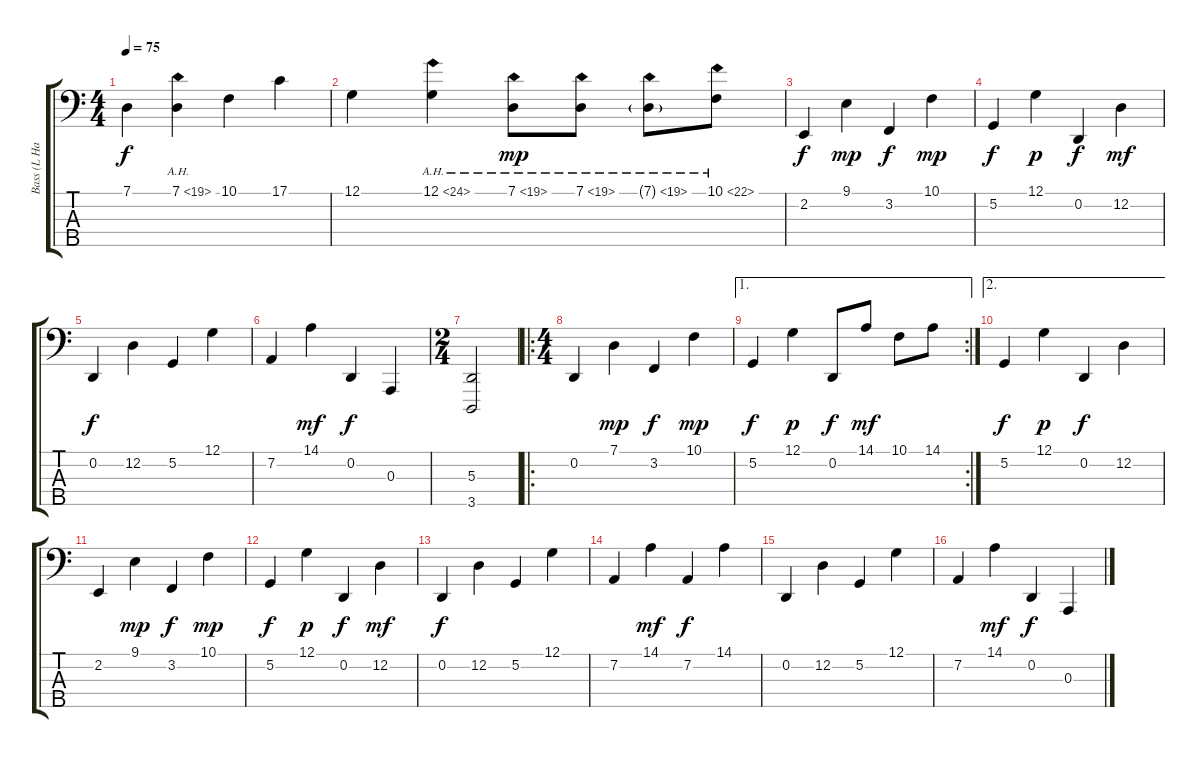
\track ("Bass (L Hand)" "Bass (L Ha") {instrument brightacousticpiano}
\staff {score tabs}
\tuning (G2 D2 A1 E1 B0) {hide}
\ts (4 4)
\tempo 75
\clef f4
\ks c
7.1.4{dy f} 7.1{ah 12}.4 10.1.4 17.1.4 |
12.1.4 12.1{ah 12}.4 7.1{ah 12}.8{dy mp} 7.1{ah 12}.8 7.1{ah 12 g}.8 10.1{ah 12}.8 |
2.2.4{dy f} 9.1.4{dy mp} 3.2.4{dy f} 10.1.4{dy mp} |
5.2.4{dy f} 12.1.4{dy p} 0.2.4{dy f} 12.2.4{dy mf} |
0.2.4{dy f} 12.2.4 5.2.4 12.1.4 |
7.2.4 14.1.4{dy mf} 0.2.4{dy f} 0.3.4 |
\ts (2 4)
(5.3 3.5).2 |
\ro
\ts (4 4)
0.2.4 7.1.4{dy mp} 3.2.4{dy f} 10.1.4{dy mp} |
\ae 1
\rc 2
5.2.4{dy f} 12.1.4{dy p} 0.2.8{dy f} 14.1.8{dy mf} 10.1.8 14.1.8 |
\ae 2
5.2.4{dy f} 12.1.4{dy p} 0.2.4{dy f} 12.2.4 |
2.2.4 9.1.4{dy mp} 3.2.4{dy f} 10.1.4{dy mp} |
5.2.4{dy f} 12.1.4{dy p} 0.2.4{dy f} 12.2.4{dy mf} |
0.2.4{dy f} 12.2.4 5.2.4 12.1.4 |
7.2.4 14.1.4{dy mf} 7.2.4{dy f} 14.1.4 |
0.2.4 12.2.4 5.2.4 12.1.4 |
7.2.4 14.1.4{dy mf} 0.2.4{dy f} 0.3.4
